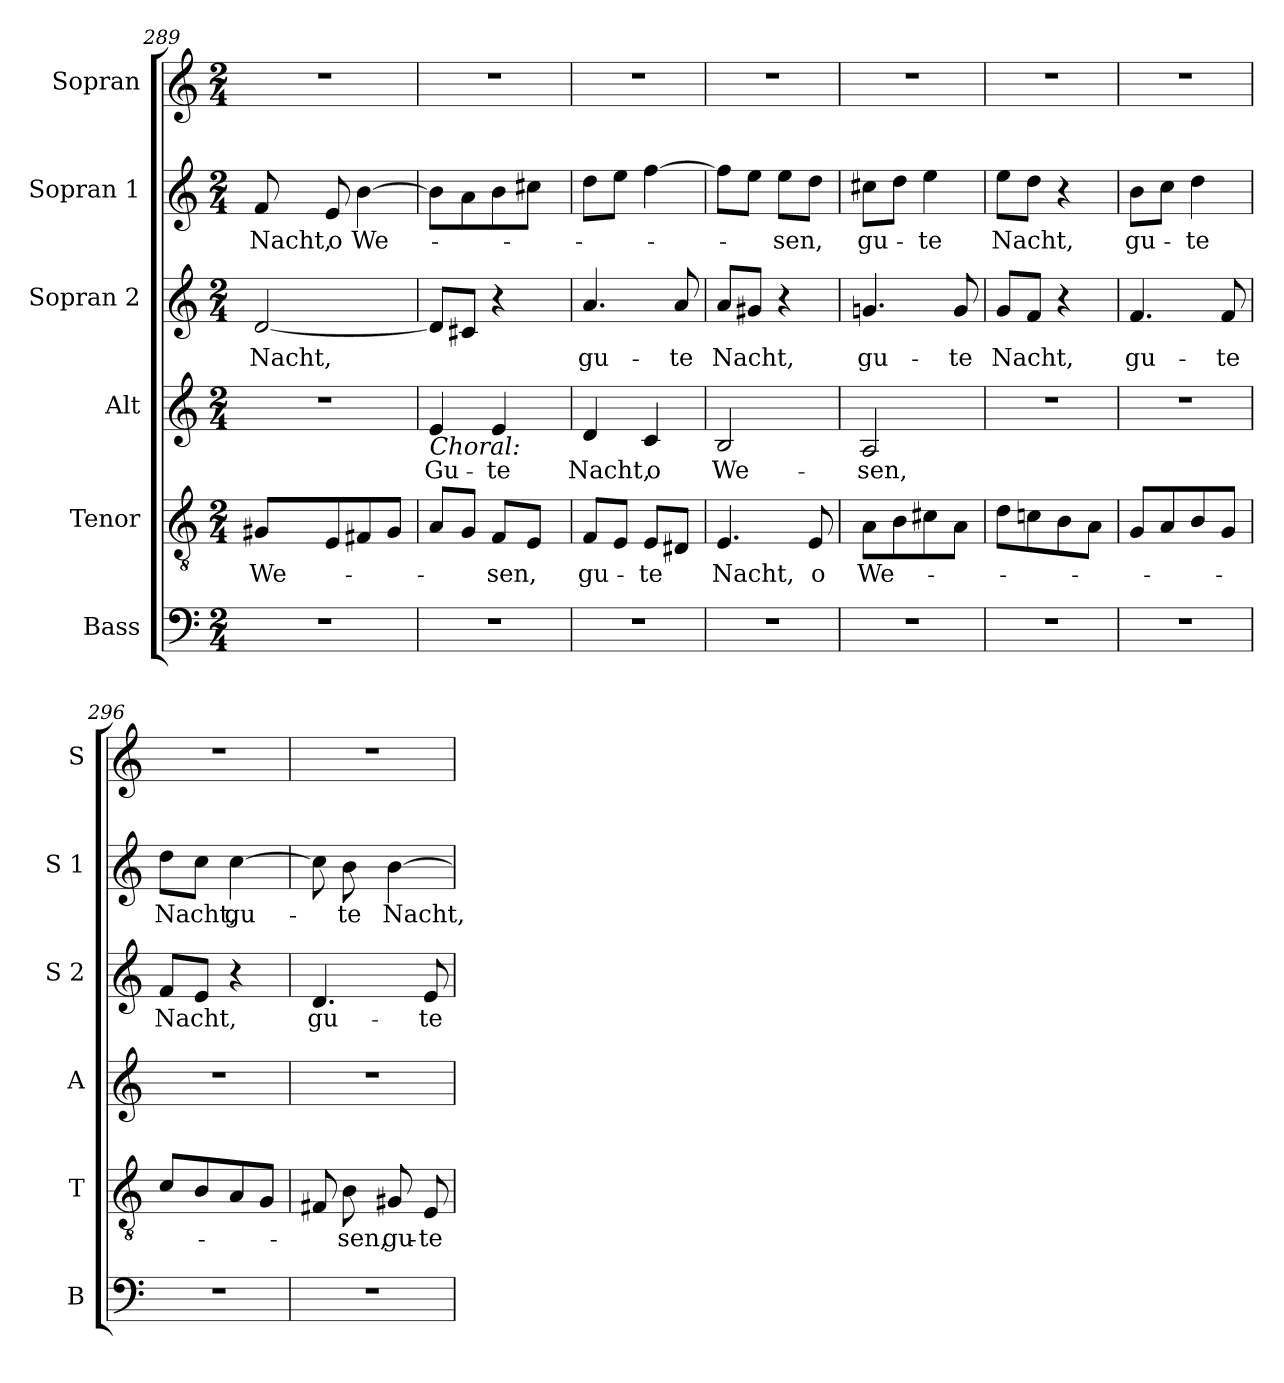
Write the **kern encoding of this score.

**kern	**kern	**text	**kern	**text	**kern	**text	**kern	**text	**kern
*part6	*part5	*part5	*part4	*part4	*part3	*part3	*part2	*part2	*part1
*staff6	*staff5	*staff5	*staff4	*staff4	*staff3	*staff3	*staff2	*staff2	*staff1
*I"Bass	*I"Tenor	*	*I"Alt	*	*I"Sopran 2	*	*I"Sopran 1	*	*I"Sopran
*I'B	*I'T	*	*I'A	*	*I'S 2	*	*I'S 1	*	*I'S
*clefF4	*clefGv2	*	*clefG2	*	*clefG2	*	*clefG2	*	*clefG2
*k[]	*k[]	*	*k[]	*	*k[]	*	*k[]	*	*k[]
*M2/4	*M2/4	*	*M2/4	*	*M2/4	*	*M2/4	*	*M2/4
=289	=289	=289	=289	=289	=289	=289	=289	=289	=289
2r	8G#X/L	We-	2r	.	[2d/	Nacht,	8f/	Nacht,	2r
.	8E/	.	.	.	.	.	8e/	o	.
.	8F#X/	.	.	.	.	.	[4b\	We-	.
.	8G#/J	.	.	.	.	.	.	.	.
=290	=290	=290	=290	=290	=290	=290	=290	=290	=290
!	!	!	!LO:TX:b:i:t=Choral&colon;	!	!	!	!	!	!
2r	8A/L	.	4e/	Gu-	8d/L]	.	8b\L]	.	2r
.	8G/J	.	.	.	8c#X/J	.	8a\	.	.
.	8F/L	-sen,	4e/	-te	4r	.	8b\	.	.
.	8E/J	.	.	.	.	.	8cc#X\J	.	.
=291	=291	=291	=291	=291	=291	=291	=291	=291	=291
2r	8F/L	gu-	4d/	Nacht,	4.a/	gu-	8dd\L	.	2r
.	8E/J	.	.	.	.	.	8ee\J	.	.
.	8E/L	-te	4c/	o	.	.	[4ff\	.	.
.	8D#X/J	.	.	.	8a/	-te	.	.	.
=292	=292	=292	=292	=292	=292	=292	=292	=292	=292
2r	4.E/	Nacht,	2B/	We-	8a/L	Nacht,	8ff\L]	.	2r
.	.	.	.	.	8g#X/J	.	8ee\J	.	.
.	.	.	.	.	4r	.	8ee\L	-sen,	.
.	8E/	o	.	.	.	.	8dd\J	.	.
=293	=293	=293	=293	=293	=293	=293	=293	=293	=293
2r	8A\L	We-	2A/	-sen,	4.gn/	gu-	8cc#X\L	gu-	2r
.	8B\	.	.	.	.	.	8dd\J	.	.
.	8c#X\	.	.	.	.	.	4ee\	-te	.
.	8A\J	.	.	.	8g/	-te	.	.	.
=294	=294	=294	=294	=294	=294	=294	=294	=294	=294
2r	8d\L	.	2r	.	8g/L	Nacht,	8ee\L	Nacht,	2r
.	8cn\	.	.	.	8f/J	.	8dd\J	.	.
.	8B\	.	.	.	4r	.	4r	.	.
.	8A\J	.	.	.	.	.	.	.	.
!!LO:LB:g=z
=295	=295	=295	=295	=295	=295	=295	=295	=295	=295
2r	8G/L	.	2r	.	4.f/	gu-	8b\L	gu-	2r
.	8A/	.	.	.	.	.	8cc\J	.	.
.	8B/	.	.	.	.	.	4dd\	-te	.
.	8G/J	.	.	.	8f/	-te	.	.	.
=296	=296	=296	=296	=296	=296	=296	=296	=296	=296
2r	8c/L	.	2r	.	8f/L	Nacht,	8dd\L	Nacht,	2r
.	8B/	.	.	.	8e/J	.	8cc\J	.	.
.	8A/	.	.	.	4r	.	[4cc\	gu-	.
.	8G/J	.	.	.	.	.	.	.	.
=297	=297	=297	=297	=297	=297	=297	=297	=297	=297
2r	8F#X/	.	2r	.	4.d/	gu-	8cc\]	.	2r
.	8B\	-sen,	.	.	.	.	8b\	-te	.
.	8G#X/	gu-	.	.	.	.	[4b\	Nacht,	.
.	8E/	-te	.	.	8e/	-te	.	.	.
=	=	=	=	=	=	=	=	=	=
*-	*-	*-	*-	*-	*-	*-	*-	*-	*-
